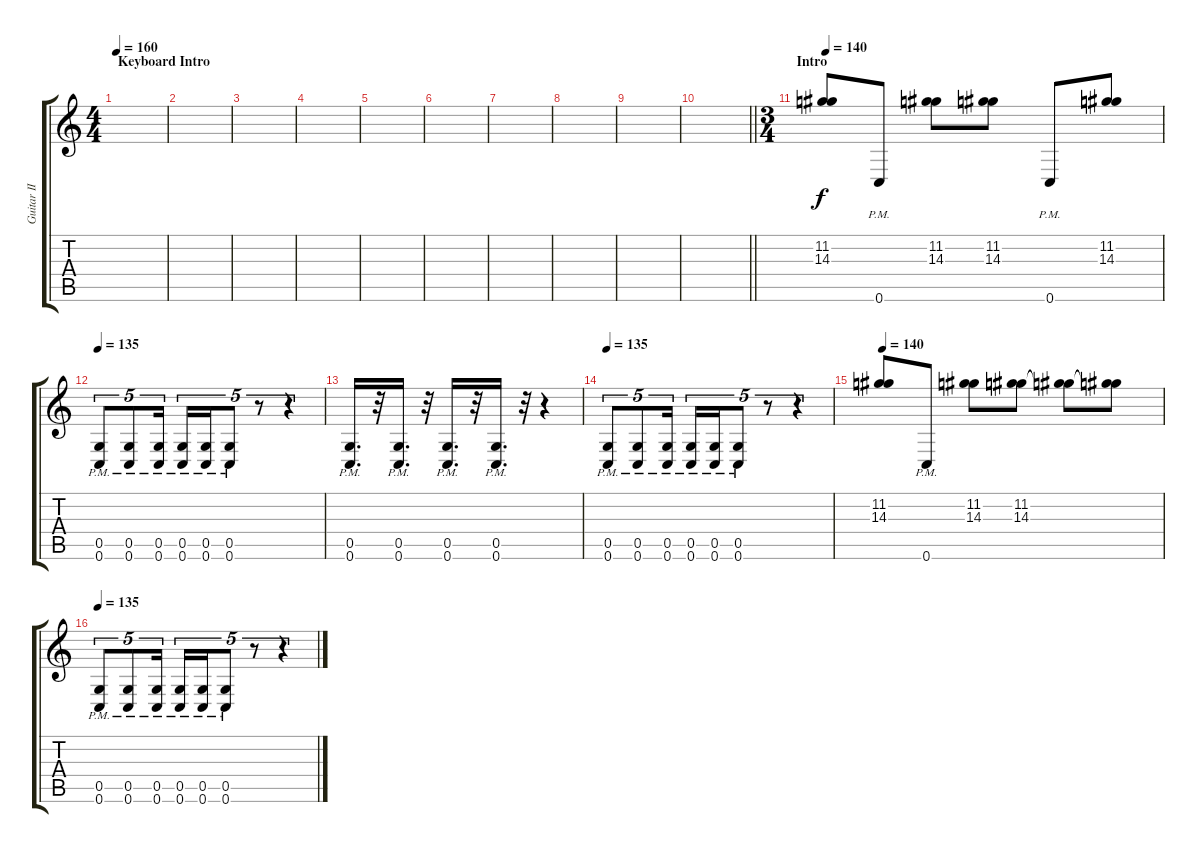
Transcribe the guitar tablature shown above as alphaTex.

\track ("Guitar II" "Guitar II") {instrument distortionguitar}
\staff {score tabs}
\tuning (D4 A3 F3 C3 G2 C2) {hide}
\ts (4 4)
\section ("" "Keyboard Intro")
\tempo 160
\clef g2
\ks c
|
|
|
|
|
|
|
|
|
\barLineRight lightlight
|
\ts (3 4)
\section ("" "Intro")
\tempo 140
(11.2 14.3).8 0.6{pm}.8 (11.2 14.3).8 (11.2 14.3).8 0.6{pm}.8 (11.2 14.3).8 |
\tempo 135
(0.5{pm} 0.6{pm}).8{tu (5 4)} (0.5{pm} 0.6{pm}).8{tu (5 4)} (0.5{pm} 0.6{pm}).16{tu (5 4)} (0.5{pm} 0.6{pm}).16{tu (5 4)} (0.5{pm} 0.6{pm}).16{tu (5 4)} (0.5{pm} 0.6{pm}).8{tu (5 4)} r.8{tu (5 4)} r.4{tu (5 4)} |
(0.5{pm} 0.6{pm}).16{d} r.32 (0.5{pm} 0.6{pm}).16{d} r.32 (0.5{pm} 0.6{pm}).16{d} r.32 (0.5{pm} 0.6{pm}).16{d} r.32 r.4 |
\tempo 135
(0.5{pm} 0.6{pm}).8{tu (5 4)} (0.5{pm} 0.6{pm}).8{tu (5 4)} (0.5{pm} 0.6{pm}).16{tu (5 4)} (0.5{pm} 0.6{pm}).16{tu (5 4)} (0.5{pm} 0.6{pm}).16{tu (5 4)} (0.5{pm} 0.6{pm}).8{tu (5 4)} r.8{tu (5 4)} r.4{tu (5 4)} |
\tempo 140
(11.2 14.3).8 0.6{pm}.8 (11.2 14.3).8 (11.2 14.3).8 (11.2{t} 14.3{t}).8 (11.2{t} 14.3{t}).8 |
\tempo 135
(0.5{pm} 0.6{pm}).8{tu (5 4)} (0.5{pm} 0.6{pm}).8{tu (5 4)} (0.5{pm} 0.6{pm}).16{tu (5 4)} (0.5{pm} 0.6{pm}).16{tu (5 4)} (0.5{pm} 0.6{pm}).16{tu (5 4)} (0.5{pm} 0.6{pm}).8{tu (5 4)} r.8{tu (5 4)} r.4{tu (5 4)}
